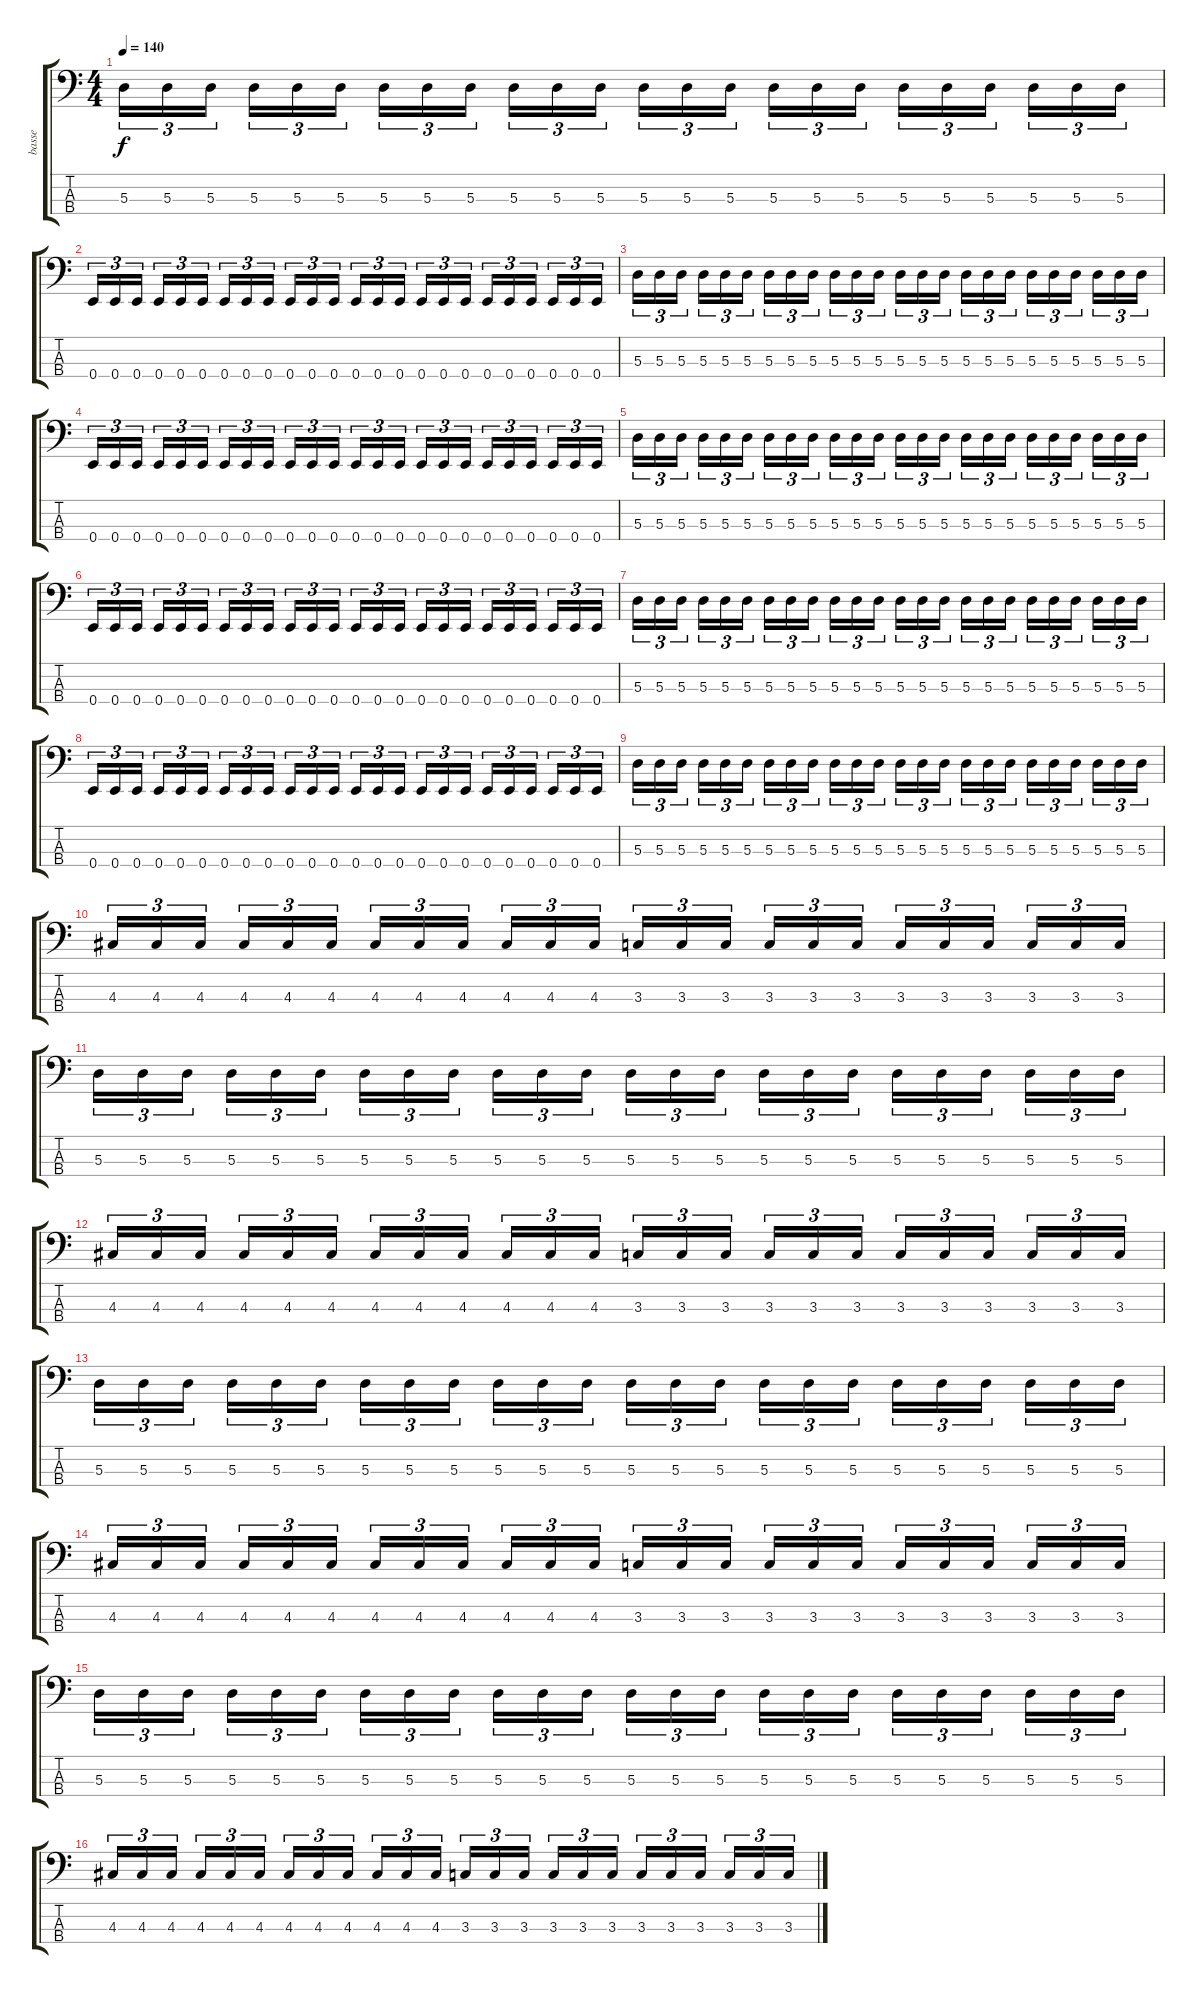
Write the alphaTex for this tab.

\track ("basse" "basse") {instrument electricbasspick}
\staff {score tabs}
\tuning (G2 D2 A1 E1) {hide}
\ts (4 4)
\tempo 140
\clef f4
\ks c
5.3.16{tu (3 2) dy f} 5.3.16{tu (3 2)} 5.3.16{tu (3 2)} 5.3.16{tu (3 2)} 5.3.16{tu (3 2)} 5.3.16{tu (3 2)} 5.3.16{tu (3 2)} 5.3.16{tu (3 2)} 5.3.16{tu (3 2)} 5.3.16{tu (3 2)} 5.3.16{tu (3 2)} 5.3.16{tu (3 2)} 5.3.16{tu (3 2)} 5.3.16{tu (3 2)} 5.3.16{tu (3 2)} 5.3.16{tu (3 2)} 5.3.16{tu (3 2)} 5.3.16{tu (3 2)} 5.3.16{tu (3 2)} 5.3.16{tu (3 2)} 5.3.16{tu (3 2)} 5.3.16{tu (3 2)} 5.3.16{tu (3 2)} 5.3.16{tu (3 2)} |
0.4.16{tu (3 2)} 0.4.16{tu (3 2)} 0.4.16{tu (3 2)} 0.4.16{tu (3 2)} 0.4.16{tu (3 2)} 0.4.16{tu (3 2)} 0.4.16{tu (3 2)} 0.4.16{tu (3 2)} 0.4.16{tu (3 2)} 0.4.16{tu (3 2)} 0.4.16{tu (3 2)} 0.4.16{tu (3 2)} 0.4.16{tu (3 2)} 0.4.16{tu (3 2)} 0.4.16{tu (3 2)} 0.4.16{tu (3 2)} 0.4.16{tu (3 2)} 0.4.16{tu (3 2)} 0.4.16{tu (3 2)} 0.4.16{tu (3 2)} 0.4.16{tu (3 2)} 0.4.16{tu (3 2)} 0.4.16{tu (3 2)} 0.4.16{tu (3 2)} |
5.3.16{tu (3 2)} 5.3.16{tu (3 2)} 5.3.16{tu (3 2)} 5.3.16{tu (3 2)} 5.3.16{tu (3 2)} 5.3.16{tu (3 2)} 5.3.16{tu (3 2)} 5.3.16{tu (3 2)} 5.3.16{tu (3 2)} 5.3.16{tu (3 2)} 5.3.16{tu (3 2)} 5.3.16{tu (3 2)} 5.3.16{tu (3 2)} 5.3.16{tu (3 2)} 5.3.16{tu (3 2)} 5.3.16{tu (3 2)} 5.3.16{tu (3 2)} 5.3.16{tu (3 2)} 5.3.16{tu (3 2)} 5.3.16{tu (3 2)} 5.3.16{tu (3 2)} 5.3.16{tu (3 2)} 5.3.16{tu (3 2)} 5.3.16{tu (3 2)} |
0.4.16{tu (3 2)} 0.4.16{tu (3 2)} 0.4.16{tu (3 2)} 0.4.16{tu (3 2)} 0.4.16{tu (3 2)} 0.4.16{tu (3 2)} 0.4.16{tu (3 2)} 0.4.16{tu (3 2)} 0.4.16{tu (3 2)} 0.4.16{tu (3 2)} 0.4.16{tu (3 2)} 0.4.16{tu (3 2)} 0.4.16{tu (3 2)} 0.4.16{tu (3 2)} 0.4.16{tu (3 2)} 0.4.16{tu (3 2)} 0.4.16{tu (3 2)} 0.4.16{tu (3 2)} 0.4.16{tu (3 2)} 0.4.16{tu (3 2)} 0.4.16{tu (3 2)} 0.4.16{tu (3 2)} 0.4.16{tu (3 2)} 0.4.16{tu (3 2)} |
5.3.16{tu (3 2)} 5.3.16{tu (3 2)} 5.3.16{tu (3 2)} 5.3.16{tu (3 2)} 5.3.16{tu (3 2)} 5.3.16{tu (3 2)} 5.3.16{tu (3 2)} 5.3.16{tu (3 2)} 5.3.16{tu (3 2)} 5.3.16{tu (3 2)} 5.3.16{tu (3 2)} 5.3.16{tu (3 2)} 5.3.16{tu (3 2)} 5.3.16{tu (3 2)} 5.3.16{tu (3 2)} 5.3.16{tu (3 2)} 5.3.16{tu (3 2)} 5.3.16{tu (3 2)} 5.3.16{tu (3 2)} 5.3.16{tu (3 2)} 5.3.16{tu (3 2)} 5.3.16{tu (3 2)} 5.3.16{tu (3 2)} 5.3.16{tu (3 2)} |
0.4.16{tu (3 2)} 0.4.16{tu (3 2)} 0.4.16{tu (3 2)} 0.4.16{tu (3 2)} 0.4.16{tu (3 2)} 0.4.16{tu (3 2)} 0.4.16{tu (3 2)} 0.4.16{tu (3 2)} 0.4.16{tu (3 2)} 0.4.16{tu (3 2)} 0.4.16{tu (3 2)} 0.4.16{tu (3 2)} 0.4.16{tu (3 2)} 0.4.16{tu (3 2)} 0.4.16{tu (3 2)} 0.4.16{tu (3 2)} 0.4.16{tu (3 2)} 0.4.16{tu (3 2)} 0.4.16{tu (3 2)} 0.4.16{tu (3 2)} 0.4.16{tu (3 2)} 0.4.16{tu (3 2)} 0.4.16{tu (3 2)} 0.4.16{tu (3 2)} |
5.3.16{tu (3 2)} 5.3.16{tu (3 2)} 5.3.16{tu (3 2)} 5.3.16{tu (3 2)} 5.3.16{tu (3 2)} 5.3.16{tu (3 2)} 5.3.16{tu (3 2)} 5.3.16{tu (3 2)} 5.3.16{tu (3 2)} 5.3.16{tu (3 2)} 5.3.16{tu (3 2)} 5.3.16{tu (3 2)} 5.3.16{tu (3 2)} 5.3.16{tu (3 2)} 5.3.16{tu (3 2)} 5.3.16{tu (3 2)} 5.3.16{tu (3 2)} 5.3.16{tu (3 2)} 5.3.16{tu (3 2)} 5.3.16{tu (3 2)} 5.3.16{tu (3 2)} 5.3.16{tu (3 2)} 5.3.16{tu (3 2)} 5.3.16{tu (3 2)} |
0.4.16{tu (3 2)} 0.4.16{tu (3 2)} 0.4.16{tu (3 2)} 0.4.16{tu (3 2)} 0.4.16{tu (3 2)} 0.4.16{tu (3 2)} 0.4.16{tu (3 2)} 0.4.16{tu (3 2)} 0.4.16{tu (3 2)} 0.4.16{tu (3 2)} 0.4.16{tu (3 2)} 0.4.16{tu (3 2)} 0.4.16{tu (3 2)} 0.4.16{tu (3 2)} 0.4.16{tu (3 2)} 0.4.16{tu (3 2)} 0.4.16{tu (3 2)} 0.4.16{tu (3 2)} 0.4.16{tu (3 2)} 0.4.16{tu (3 2)} 0.4.16{tu (3 2)} 0.4.16{tu (3 2)} 0.4.16{tu (3 2)} 0.4.16{tu (3 2)} |
5.3.16{tu (3 2)} 5.3.16{tu (3 2)} 5.3.16{tu (3 2)} 5.3.16{tu (3 2)} 5.3.16{tu (3 2)} 5.3.16{tu (3 2)} 5.3.16{tu (3 2)} 5.3.16{tu (3 2)} 5.3.16{tu (3 2)} 5.3.16{tu (3 2)} 5.3.16{tu (3 2)} 5.3.16{tu (3 2)} 5.3.16{tu (3 2)} 5.3.16{tu (3 2)} 5.3.16{tu (3 2)} 5.3.16{tu (3 2)} 5.3.16{tu (3 2)} 5.3.16{tu (3 2)} 5.3.16{tu (3 2)} 5.3.16{tu (3 2)} 5.3.16{tu (3 2)} 5.3.16{tu (3 2)} 5.3.16{tu (3 2)} 5.3.16{tu (3 2)} |
4.3.16{tu (3 2)} 4.3.16{tu (3 2)} 4.3.16{tu (3 2)} 4.3.16{tu (3 2)} 4.3.16{tu (3 2)} 4.3.16{tu (3 2)} 4.3.16{tu (3 2)} 4.3.16{tu (3 2)} 4.3.16{tu (3 2)} 4.3.16{tu (3 2)} 4.3.16{tu (3 2)} 4.3.16{tu (3 2)} 3.3.16{tu (3 2)} 3.3.16{tu (3 2)} 3.3.16{tu (3 2)} 3.3.16{tu (3 2)} 3.3.16{tu (3 2)} 3.3.16{tu (3 2)} 3.3.16{tu (3 2)} 3.3.16{tu (3 2)} 3.3.16{tu (3 2)} 3.3.16{tu (3 2)} 3.3.16{tu (3 2)} 3.3.16{tu (3 2)} |
5.3.16{tu (3 2)} 5.3.16{tu (3 2)} 5.3.16{tu (3 2)} 5.3.16{tu (3 2)} 5.3.16{tu (3 2)} 5.3.16{tu (3 2)} 5.3.16{tu (3 2)} 5.3.16{tu (3 2)} 5.3.16{tu (3 2)} 5.3.16{tu (3 2)} 5.3.16{tu (3 2)} 5.3.16{tu (3 2)} 5.3.16{tu (3 2)} 5.3.16{tu (3 2)} 5.3.16{tu (3 2)} 5.3.16{tu (3 2)} 5.3.16{tu (3 2)} 5.3.16{tu (3 2)} 5.3.16{tu (3 2)} 5.3.16{tu (3 2)} 5.3.16{tu (3 2)} 5.3.16{tu (3 2)} 5.3.16{tu (3 2)} 5.3.16{tu (3 2)} |
4.3.16{tu (3 2)} 4.3.16{tu (3 2)} 4.3.16{tu (3 2)} 4.3.16{tu (3 2)} 4.3.16{tu (3 2)} 4.3.16{tu (3 2)} 4.3.16{tu (3 2)} 4.3.16{tu (3 2)} 4.3.16{tu (3 2)} 4.3.16{tu (3 2)} 4.3.16{tu (3 2)} 4.3.16{tu (3 2)} 3.3.16{tu (3 2)} 3.3.16{tu (3 2)} 3.3.16{tu (3 2)} 3.3.16{tu (3 2)} 3.3.16{tu (3 2)} 3.3.16{tu (3 2)} 3.3.16{tu (3 2)} 3.3.16{tu (3 2)} 3.3.16{tu (3 2)} 3.3.16{tu (3 2)} 3.3.16{tu (3 2)} 3.3.16{tu (3 2)} |
5.3.16{tu (3 2)} 5.3.16{tu (3 2)} 5.3.16{tu (3 2)} 5.3.16{tu (3 2)} 5.3.16{tu (3 2)} 5.3.16{tu (3 2)} 5.3.16{tu (3 2)} 5.3.16{tu (3 2)} 5.3.16{tu (3 2)} 5.3.16{tu (3 2)} 5.3.16{tu (3 2)} 5.3.16{tu (3 2)} 5.3.16{tu (3 2)} 5.3.16{tu (3 2)} 5.3.16{tu (3 2)} 5.3.16{tu (3 2)} 5.3.16{tu (3 2)} 5.3.16{tu (3 2)} 5.3.16{tu (3 2)} 5.3.16{tu (3 2)} 5.3.16{tu (3 2)} 5.3.16{tu (3 2)} 5.3.16{tu (3 2)} 5.3.16{tu (3 2)} |
4.3.16{tu (3 2)} 4.3.16{tu (3 2)} 4.3.16{tu (3 2)} 4.3.16{tu (3 2)} 4.3.16{tu (3 2)} 4.3.16{tu (3 2)} 4.3.16{tu (3 2)} 4.3.16{tu (3 2)} 4.3.16{tu (3 2)} 4.3.16{tu (3 2)} 4.3.16{tu (3 2)} 4.3.16{tu (3 2)} 3.3.16{tu (3 2)} 3.3.16{tu (3 2)} 3.3.16{tu (3 2)} 3.3.16{tu (3 2)} 3.3.16{tu (3 2)} 3.3.16{tu (3 2)} 3.3.16{tu (3 2)} 3.3.16{tu (3 2)} 3.3.16{tu (3 2)} 3.3.16{tu (3 2)} 3.3.16{tu (3 2)} 3.3.16{tu (3 2)} |
5.3.16{tu (3 2)} 5.3.16{tu (3 2)} 5.3.16{tu (3 2)} 5.3.16{tu (3 2)} 5.3.16{tu (3 2)} 5.3.16{tu (3 2)} 5.3.16{tu (3 2)} 5.3.16{tu (3 2)} 5.3.16{tu (3 2)} 5.3.16{tu (3 2)} 5.3.16{tu (3 2)} 5.3.16{tu (3 2)} 5.3.16{tu (3 2)} 5.3.16{tu (3 2)} 5.3.16{tu (3 2)} 5.3.16{tu (3 2)} 5.3.16{tu (3 2)} 5.3.16{tu (3 2)} 5.3.16{tu (3 2)} 5.3.16{tu (3 2)} 5.3.16{tu (3 2)} 5.3.16{tu (3 2)} 5.3.16{tu (3 2)} 5.3.16{tu (3 2)} |
4.3.16{tu (3 2)} 4.3.16{tu (3 2)} 4.3.16{tu (3 2)} 4.3.16{tu (3 2)} 4.3.16{tu (3 2)} 4.3.16{tu (3 2)} 4.3.16{tu (3 2)} 4.3.16{tu (3 2)} 4.3.16{tu (3 2)} 4.3.16{tu (3 2)} 4.3.16{tu (3 2)} 4.3.16{tu (3 2)} 3.3.16{tu (3 2)} 3.3.16{tu (3 2)} 3.3.16{tu (3 2)} 3.3.16{tu (3 2)} 3.3.16{tu (3 2)} 3.3.16{tu (3 2)} 3.3.16{tu (3 2)} 3.3.16{tu (3 2)} 3.3.16{tu (3 2)} 3.3.16{tu (3 2)} 3.3.16{tu (3 2)} 3.3.16{tu (3 2)}
